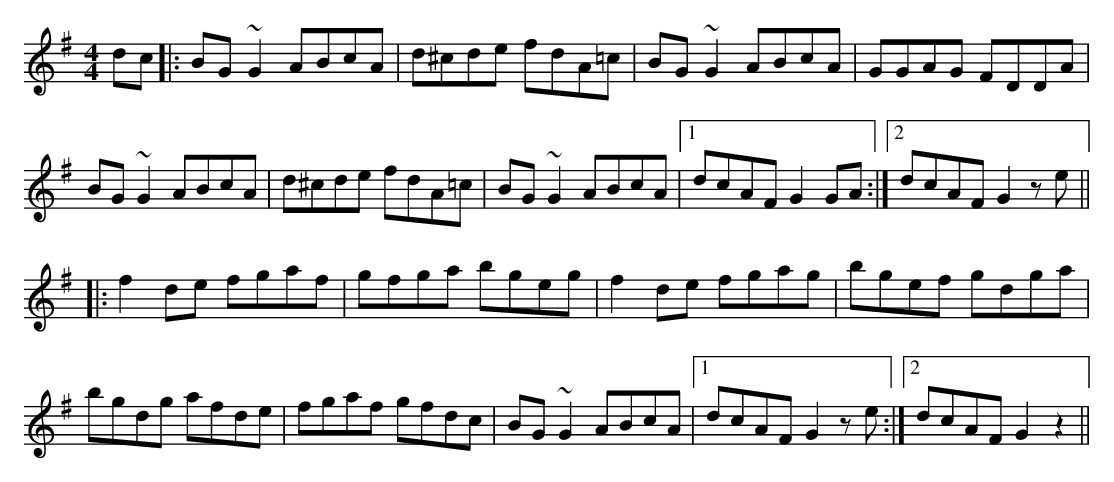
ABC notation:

X:1
M:4/4
K:G
dc|:BG ~G2 ABcA|d^cde fdA=c|BG ~G2 ABcA|GGAG FDDA|
BG ~G2 ABcA|d^cde fdA=c|BG ~G2 ABcA|1 dcAF G2 GA:|2 dcAF G2 ze||
|:f2 de fgaf|gfga bgeg|f2 de fgag|bgef gdga|
bgdg afde|fgaf gfdc|BG ~G2 ABcA|1 dcAF G2 z e:|2 dcAF G2 z2||
